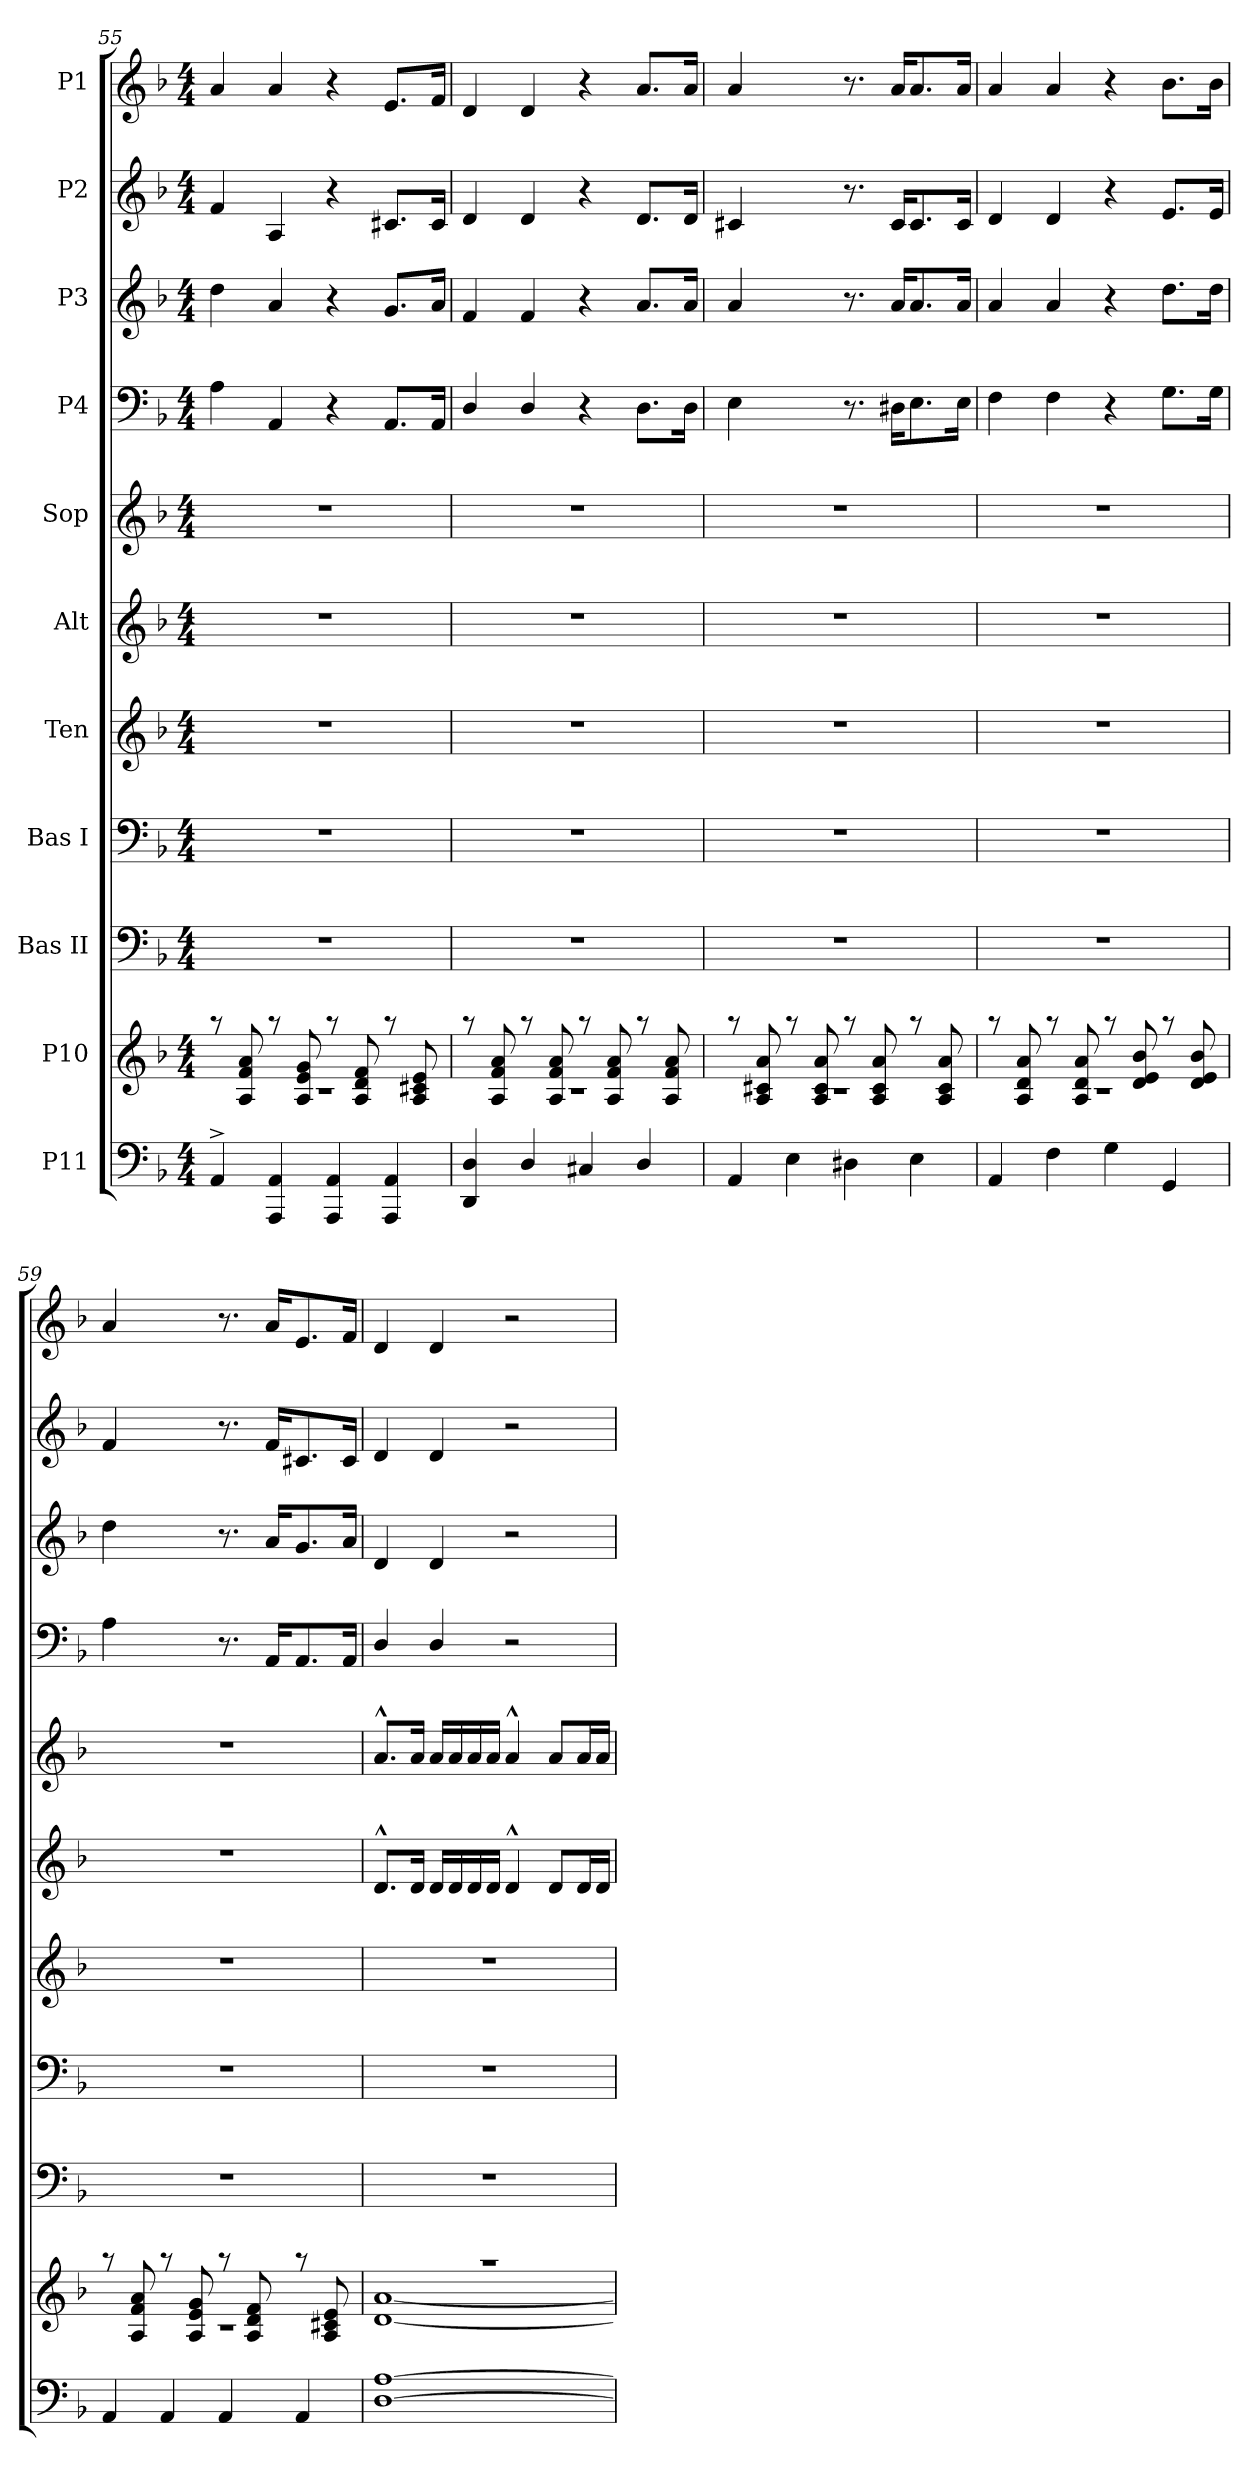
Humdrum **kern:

**kern	**kern	**kern	**kern	**kern	**kern	**kern	**kern	**kern	**kern	**kern
*part11	*part10	*part9	*part8	*part7	*part6	*part5	*part4	*part3	*part2	*part1
*staff11	*staff10	*staff9	*staff8	*staff7	*staff6	*staff5	*staff4	*staff3	*staff2	*staff1
*I"P11	*I"P10	*I"Bas II	*I"Bas I	*I"Ten	*I"Alt	*I"Sop	*I"P4	*I"P3	*I"P2	*I"P1
*clefF4	*clefG2	*clefF4	*clefF4	*clefG2	*clefG2	*clefG2	*clefF4	*clefG2	*clefG2	*clefG2
*k[b-]	*k[b-]	*k[b-]	*k[b-]	*k[b-]	*k[b-]	*k[b-]	*k[b-]	*k[b-]	*k[b-]	*k[b-]
*F:	*F:	*F:	*F:	*F:	*F:	*F:	*F:	*F:	*F:	*F:
*M4/4	*M4/4	*M4/4	*M4/4	*M4/4	*M4/4	*M4/4	*M4/4	*M4/4	*M4/4	*M4/4
=55	=55	=55	=55	=55	=55	=55	=55	=55	=55	=55
*^	*^	*	*	*	*	*	*	*	*	*
*	*	*	*^	*	*	*	*	*	*	*	*	*
4AA^</	1ryy	8raa	1rc	1ryy	1r	1r	1r	1r	1r	4A\	4dd\	4f/	4a/
.	.	8A/ 8f/ 8a/	.	.	.	.	.	.	.	.	.	.	.
4AAA/ 4AA/	.	8raa	.	.	.	.	.	.	.	4AA/	4a/	4A/	4a/
.	.	8A/ 8e/ 8g/	.	.	.	.	.	.	.	.	.	.	.
4AAA/ 4AA/	.	8raa	.	.	.	.	.	.	.	4r	4r	4r	4r
.	.	8A/ 8d/ 8f/	.	.	.	.	.	.	.	.	.	.	.
4AAA/ 4AA/	.	8raa	.	.	.	.	.	.	.	8.AA/L	8.g/L	8.c#X/L	8.e/L
.	.	8A/ 8c#X/ 8e/	.	.	.	.	.	.	.	.	.	.	.
.	.	.	.	.	.	.	.	.	.	16AA/Jk	16a/Jk	16c#/Jk	16f/Jk
=56	=56	=56	=56	=56	=56	=56	=56	=56	=56	=56	=56	=56	=56
4DD/ 4D/	1ryy	8raa	1rc	1ryy	1r	1r	1r	1r	1r	4D/	4f/	4d/	4d/
.	.	8A/ 8f/ 8a/	.	.	.	.	.	.	.	.	.	.	.
4D/	.	8raa	.	.	.	.	.	.	.	4D/	4f/	4d/	4d/
.	.	8A/ 8f/ 8a/	.	.	.	.	.	.	.	.	.	.	.
4C#X/	.	8raa	.	.	.	.	.	.	.	4r	4r	4r	4r
.	.	8A/ 8f/ 8a/	.	.	.	.	.	.	.	.	.	.	.
4D/	.	8raa	.	.	.	.	.	.	.	8.D\L	8.a/L	8.d/L	8.a/L
.	.	8A/ 8f/ 8a/	.	.	.	.	.	.	.	.	.	.	.
.	.	.	.	.	.	.	.	.	.	16D\Jk	16a/Jk	16d/Jk	16a/Jk
=57	=57	=57	=57	=57	=57	=57	=57	=57	=57	=57	=57	=57	=57
4AA/	1ryy	8raa	1rc	1ryy	1r	1r	1r	1r	1r	4E\	4a/	4c#X/	4a/
.	.	8A/ 8c#X/ 8a/	.	.	.	.	.	.	.	.	.	.	.
4E\	.	8raa	.	.	.	.	.	.	.	4ryy	4ryy	4ryy	4ryy
.	.	8A/ 8c#/ 8a/	.	.	.	.	.	.	.	.	.	.	.
4D#X\	.	8raa	.	.	.	.	.	.	.	8.r	8.r	8.r	8.r
.	.	8A/ 8c#/ 8a/	.	.	.	.	.	.	.	.	.	.	.
.	.	.	.	.	.	.	.	.	.	16D#X\KL	16a/KL	16c#/KL	16a/KL
4E\	.	8raa	.	.	.	.	.	.	.	8.E\	8.a/	8.c#/	8.a/
.	.	8A/ 8c#/ 8a/	.	.	.	.	.	.	.	.	.	.	.
.	.	.	.	.	.	.	.	.	.	16E\Jk	16a/Jk	16c#/Jk	16a/Jk
!!LO:PB:g=z
=58	=58	=58	=58	=58	=58	=58	=58	=58	=58	=58	=58	=58	=58
4AA/	1ryy	8raa	1rc	1ryy	1r	1r	1r	1r	1r	4F\	4a/	4d/	4a/
.	.	8A/ 8d/ 8a/	.	.	.	.	.	.	.	.	.	.	.
4F\	.	8raa	.	.	.	.	.	.	.	4F\	4a/	4d/	4a/
.	.	8A/ 8d/ 8a/	.	.	.	.	.	.	.	.	.	.	.
4G\	.	8raa	.	.	.	.	.	.	.	4r	4r	4r	4r
.	.	8d/ 8e/ 8b-/	.	.	.	.	.	.	.	.	.	.	.
4GG/	.	8raa	.	.	.	.	.	.	.	8.G\L	8.dd\L	8.e/L	8.b-\L
.	.	8d/ 8e/ 8b-/	.	.	.	.	.	.	.	.	.	.	.
.	.	.	.	.	.	.	.	.	.	16G\Jk	16dd\Jk	16e/Jk	16b-\Jk
=59	=59	=59	=59	=59	=59	=59	=59	=59	=59	=59	=59	=59	=59
4AA/	1ryy	8raa	1rc	1ryy	1r	1r	1r	1r	1r	4A\	4dd\	4f/	4a/
.	.	8A/ 8f/ 8a/	.	.	.	.	.	.	.	.	.	.	.
4AA/	.	8raa	.	.	.	.	.	.	.	4ryy	4ryy	4ryy	4ryy
.	.	8A/ 8e/ 8g/	.	.	.	.	.	.	.	.	.	.	.
4AA/	.	8raa	.	.	.	.	.	.	.	8.r	8.r	8.r	8.r
.	.	8A/ 8d/ 8f/	.	.	.	.	.	.	.	.	.	.	.
.	.	.	.	.	.	.	.	.	.	16AA/KL	16a/KL	16f/KL	16a/KL
4AA/	.	8raa	.	.	.	.	.	.	.	8.AA/	8.g/	8.c#X/	8.e/
.	.	8A/ 8c#X/ 8e/	.	.	.	.	.	.	.	.	.	.	.
.	.	.	.	.	.	.	.	.	.	16AA/Jk	16a/Jk	16c#/Jk	16f/Jk
=60	=60	=60	=60	=60	=60	=60	=60	=60	=60	=60	=60	=60	=60
[<1D [>1A	1ryy	1raa	[<1d [>1a	1ryy	1r	1r	1r	8.d^^>/L	8.a^^>/L	4D/	4d/	4d/	4d/
.	.	.	.	.	.	.	.	16d/Jk	16a/Jk	.	.	.	.
.	.	.	.	.	.	.	.	16d/LL	16a/LL	4D/	4d/	4d/	4d/
.	.	.	.	.	.	.	.	16d/	16a/	.	.	.	.
.	.	.	.	.	.	.	.	16d/	16a/	.	.	.	.
.	.	.	.	.	.	.	.	16d/JJ	16a/JJ	.	.	.	.
.	.	.	.	.	.	.	.	4d^^>/	4a^^>/	2r	2r	2r	2r
.	.	.	.	.	.	.	.	8d/L	8a/L	.	.	.	.
.	.	.	.	.	.	.	.	16d/L	16a/L	.	.	.	.
.	.	.	.	.	.	.	.	16d/JJ	16a/JJ	.	.	.	.
*v	*v	*	*	*	*	*	*	*	*	*	*	*	*
*	*v	*v	*v	*	*	*	*	*	*	*	*	*
=	=	=	=	=	=	=	=	=	=	=
*-	*-	*-	*-	*-	*-	*-	*-	*-	*-	*-
